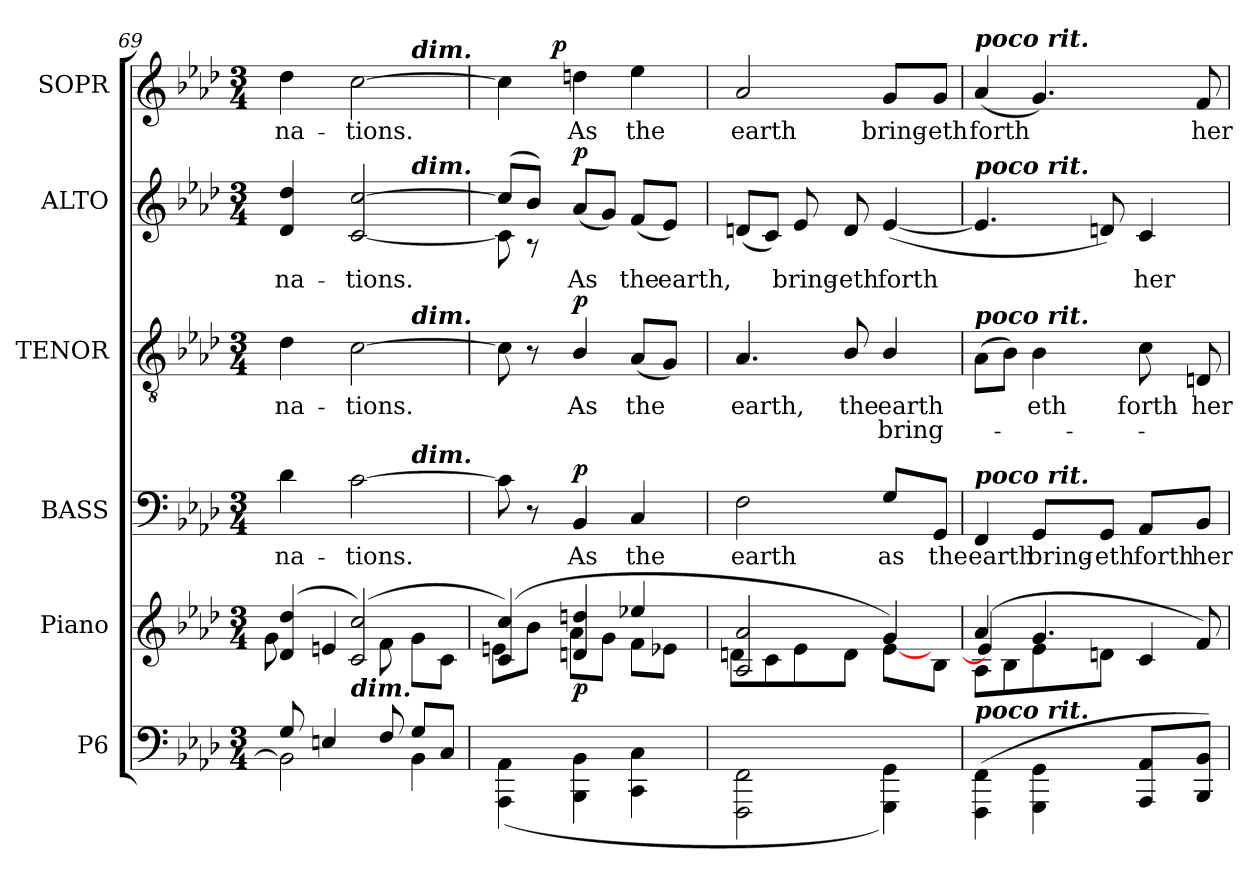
**kern	**kern	**dynam	**kern	**text	**dynam	**kern	**text	**text	**dynam	**kern	**text	**dynam	**kern	**text	**dynam
*part6	*part5	*part5	*part4	*part4	*part4	*part3	*part3	*part3	*part3	*part2	*part2	*part2	*part1	*part1	*part1
*staff6	*staff5	*staff5	*staff4	*staff4	*staff4	*staff3	*staff3	*staff3	*staff3	*staff2	*staff2	*staff2	*staff1	*staff1	*staff1
*I"P6	*I"Piano	*	*I"BASS	*	*	*I"TENOR	*	*	*	*I"ALTO	*	*	*I"SOPR	*	*
*	*	*	*I'B.	*	*	*I'T.	*	*	*	*I'A.	*	*	*I'S.	*	*
!!LO:PB:g=z
*clefF4	*clefG2	*	*clefF4	*	*	*clefGv2	*	*	*	*clefG2	*	*	*clefG2	*	*
*	*	*	*	*	*	*ITrd7c12	*	*	*	*	*	*	*	*	*
*k[b-e-a-d-]	*k[b-e-a-d-]	*	*k[b-e-a-d-]	*	*	*k[b-e-a-d-]	*	*	*	*k[b-e-a-d-]	*	*	*k[b-e-a-d-]	*	*
*A-:	*A-:	*	*A-:	*	*	*A-:	*	*	*	*A-:	*	*	*A-:	*	*
*M3/4	*M3/4	*	*M3/4	*	*	*M3/4	*	*	*	*M3/4	*	*	*M3/4	*	*
=69	=69	=69	=69	=69	=69	=69	=69	=69	=69	=69	=69	=69	=69	=69	=69
*^	*^	*	*	*	*	*	*	*	*	*	*	*	*	*	*
!	!	!	!	!	!	!LO:LY:b:color=#000000	!	!	!	!	!	!	!	!	!	!	!
!	!	!	!	!	!	!	!	!	!LO:LY:b:color=#000000	!	!	!	!	!	!	!	!
!	!	!	!	!	!	!	!	!	!	!	!	!	!LO:LY:b:color=#000000	!	!	!	!
!	!	!	!	!	!	!	!	!	!	!	!	!	!	!	!	!LO:LY:b:color=#000000	!
*	*^	*	*	*	*^	*	*	*^	*	*	*	*^	*	*	*^	*	*
8Gi/	2BB-i\]	4ryy	(4d-i/ 4dd-i	8gi\	.	4d-i\	2ryy	na-	.	4D-i\	2ryy	na-	.	.	4d-i/ 4dd-i	2ryy	na-	.	4dd-i\	2ryy	na-	.
4Eni/	.	.	.	4eni/	.	.	.	.	.	.	.	.	.	.	.	.	.	.	.	.	.	.
!	!	!	!	!	!	!	!	!LO:LY:b:color=#000000	!	!	!	!	!	!	!	!	!	!	!	!	!	!
!	!	!	!	!	!	!	!	!	!	!	!	!LO:LY:b:color=#000000	!	!	!	!	!	!	!	!	!	!
!	!	!	!	!	!	!	!	!	!	!	!	!	!	!	!	!	!LO:LY:b:color=#000000	!	!	!	!	!
!	!	!LO:TX:a:Bi:t=dim.	!	!	!	!	!	!	!	!	!	!	!	!	!	!	!	!	!	!	!	!
!	!	!	!	!	!	!	!	!	!	!	!	!	!	!	!	!	!	!	!	!	!LO:LY:b:color=#000000	!
.	.	2ryy	(2ci/ 2cci)	.	.	[2ci\	.	-tions.	.	[2Ci\	.	-tions.	.	.	[2ci/ [2cci	.	-tions.	.	[2cci\	.	-tions.	.
8Fi/	.	.	.	8fi\	.	.	.	.	.	.	.	.	.	.	.	.	.	.	.	.	.	.
!	!	!	!	!	!	!	!	!	!	!	!	!	!	!	!	!	!	!	!	!LO:TX:a:Bi:t=dim.	!	!
!	!	!	!	!	!	!	!	!	!	!	!	!	!	!	!	!LO:TX:a:Bi:t=dim.	!	!	!	!	!	!
!	!	!	!	!	!	!	!	!	!	!	!LO:TX:a:Bi:t=dim.	!	!	!	!	!	!	!	!	!	!	!
!	!	!	!	!	!	!	!LO:TX:a:Bi:t=dim.	!	!	!	!	!	!	!	!	!	!	!	!	!	!	!
8Gi/L	4BB-i\	.	.	8gi\L	.	.	4ryy	.	.	.	4ryy	.	.	.	.	4ryy	.	.	.	4ryy	.	.
8Ci/J	.	.	.	8ci\J	.	.	.	.	.	.	.	.	.	.	.	.	.	.	.	.	.	.
=70	=70	=70	=70	=70	=70	=70	=70	=70	=70	=70	=70	=70	=70	=70	=70	=70	=70	=70	=70	=70	=70	=70
!LO:N:vis=1	!	!	!	!	!	!	!	!	!	!	!	!	!	!	!	!	!	!	!	!	!	!
*	*v	*v	*	*	*	*v	*v	*	*	*	*	*	*	*	*	*	*	*	*	*	*	*
2.ryy	(4AAA-i\ 4AA-i	(4ci/ 4cci)	8eni\L	.	8ci\]	.	.	8Ci\]	8ryy	.	.	.	(8cci/L]	8ci\]	.	.	4cci\]	8ryy	.	.
.	.	.	8b-i\J	.	8r	.	.	8r	8ryy	.	.	.	8b-i/J)	8r	.	.	.	32ryy	.	.
.	.	.	.	.	.	.	.	.	.	.	.	.	.	.	.	.	.	64ryy	.	.
.	.	.	.	.	.	.	.	.	.	.	.	.	.	.	.	.	.	256ryy	.	.
.	.	.	.	.	.	.	.	.	.	.	.	.	.	.	.	.	.	1024ryy	.	.
.	.	.	.	.	.	.	.	.	.	.	.	.	.	.	.	.	.	2ryy	.	p
!	!	!	!	!	!	!LO:LY:b:color=#000000	!	!	!	!	!	!	!	!	!	!	!	!	!	!
!	!	!	!	!	!	!	!	!	!	!LO:LY:b:color=#000000	!	!	!	!	!	!	!	!	!	!
!	!	!	!	!	!	!	!	!	!	!	!	!	!	!	!LO:LY:b:color=#000000	!	!	!	!	!
!	!	!	!	!	!	!	!	!	!	!	!	!	!	!	!	!	!	!	!LO:LY:b:color=#000000	!
.	4BBB-i\ 4BB-i	4dni/ 4ddni	8a-i\L	p	4BB-i/	As	p	4BB-i/	4ryy	As	.	p	(8a-i/L	4ryy	As	p	4ddni\	.	As	.
.	.	.	8gi\J	.	.	.	.	.	.	.	.	.	8gi/J)	.	.	.	.	.	.	.
!	!	!	!	!	!	!LO:LY:b:color=#000000	!	!	!	!	!	!	!	!	!	!	!	!	!	!
!	!	!	!	!	!	!	!	!	!	!LO:LY:b:color=#000000	!	!	!	!	!	!	!	!	!	!
!	!	!	!	!	!	!	!	!	!	!	!	!	!	!	!LO:LY:b:color=#000000	!	!	!	!	!
!	!	!	!	!	!	!	!	!	!	!	!	!	!	!	!	!	!	!	!LO:LY:b:color=#000000	!
.	4CCi\ 4Ci	4ee-Xi/	8fi\L	.	4Ci/	the	.	(8AA-i/L	4ryy	the	.	.	(8fi/L	4ryy	the	.	4ee-i\	.	the	.
!	!	!	!	!	!	!	!	!	!	!	!	!	!	!	!LO:LY:b:color=#000000	!	!	!	!	!
.	.	.	8e-Xi\J	.	.	.	.	8GGi/J)	.	.	.	.	8e-i/J)	.	earth,	.	.	.	.	.
.	.	.	.	.	.	.	.	.	.	.	.	.	.	.	.	.	.	16ryy	.	.
.	.	.	.	.	.	.	.	.	.	.	.	.	.	.	.	.	.	128ryy	.	.
.	.	.	.	.	.	.	.	.	.	.	.	.	.	.	.	.	.	512.ryy	.	.
=71	=71	=71	=71	=71	=71	=71	=71	=71	=71	=71	=71	=71	=71	=71	=71	=71	=71	=71	=71	=71
!LO:N:vis=1	!	!	!	!	!	!	!	!	!	!	!	!	!	!	!	!	!	!	!	!
*	*	*	*	*	*	*	*	*v	*v	*	*	*	*	*	*	*	*v	*v	*	*
*	*	*	*	*	*	*	*	*	*	*	*	*v	*v	*	*	*	*	*
*	*	*	*	*	*	*	*	*^	*	*	*	*^	*	*	*^	*	*
!	!	!	!	!	!	!LO:LY:b:color=#000000	!	!	!	!	!	!	!	!	!	!	!	!	!	!
*	*	*	*	*	*	*	*	*v	*v	*	*	*	*	*	*	*	*v	*v	*	*
*	*	*	*	*	*	*	*	*	*	*	*	*v	*v	*	*	*	*	*
*	*	*	*	*	*	*	*	*^	*	*	*	*^	*	*	*^	*	*
!	!	!	!	!	!	!	!	!	!	!LO:LY:b:color=#000000	!	!	!	!	!	!	!	!	!	!
*	*	*	*	*	*	*	*	*v	*v	*	*	*	*	*	*	*	*v	*v	*	*
*	*	*	*	*	*	*	*	*	*	*	*	*v	*v	*	*	*	*	*
*	*	*	*	*	*	*	*	*^	*	*	*	*^	*	*	*^	*	*
!	!	!	!	!	!	!	!	!	!	!	!	!	!	!	!	!	!	!	!LO:LY:b:color=#000000	!
*	*	*	*	*	*	*	*	*v	*v	*	*	*	*	*	*	*	*v	*v	*	*
*	*	*	*	*	*	*	*	*	*	*	*	*v	*v	*	*	*	*	*
2.ryy	2FFFi\ 2FFi	2A-i/ 2a-i	8dni\L	.	2Fi\	earth	.	4.AA-i/	earth,	.	.	(8dni/L	.	.	2a-i/	earth	.
.	.	.	8ci\	.	.	.	.	.	.	.	.	8ci/J)	.	.	.	.	.
!	!	!	!	!	!	!	!	!	!	!	!	!	!LO:LY:b:color=#000000	!	!	!	!
.	.	.	8e-i\	.	.	.	.	.	.	.	.	8e-i/	bring-	.	.	.	.
!	!	!	!	!	!	!	!	!	!LO:LY:b:color=#000000	!	!	!	!	!	!	!	!
!	!	!	!	!	!	!	!	!	!	!	!	!	!LO:LY:b:color=#000000	!	!	!	!
.	.	.	8di\J	.	.	.	.	8BB-i/	the	.	.	8di/	-eth	.	.	.	.
!	!	!	!	!	!	!LO:LY:b:color=#000000	!	!	!	!	!	!	!	!	!	!	!
!	!	!	!	!	!	!	!	!	!LO:LY:b:color=#000000	!LO:LY:b:color=#000000	!	!	!	!	!	!	!
!	!	!	!	!	!	!	!	!	!	!	!	!	!LO:LY:b:color=#000000	!	!	!	!
!	!	!	!	!	!	!	!	!	!	!	!	!	!	!	!	!LO:LY:b:color=#000000	!
.	4GGGi\ 4GGi)	4gi/)	[8e-i\L	.	8Gi/L	as	.	4BB-i/	earth	bring-	.	([4e-i/	forth	.	8gi/L	bring-	.
!	!	!	!	!	!	!LO:LY:b:color=#000000	!	!	!	!	!	!	!	!	!	!	!
!	!	!	!	!	!	!	!	!	!	!	!	!	!	!	!	!LO:LY:b:color=#000000	!
.	.	.	8B-i\J	.	8GGi/J	the	.	.	.	.	.	.	.	.	8gi/J	-eth	.
=72	=72	=72	=72	=72	=72	=72	=72	=72	=72	=72	=72	=72	=72	=72	=72	=72	=72
!LO:N:vis=1	!	!	!	!	!	!	!	!	!	!	!	!	!	!	!	!	!
*	*	*	*^	*	*	*	*	*	*	*	*	*	*	*	*	*	*
!	!	!	!	!	!	!	!LO:LY:b:color=#000000	!	!	!	!	!	!	!	!	!	!	!
!	!	!	!	!	!	!	!	!	!	!	!	!	!	!	!	!LO:TX:a:Bi:t=poco rit.	!	!
!	!	!	!	!	!	!	!	!	!	!	!	!	!LO:TX:a:Bi:t=poco rit.	!	!	!	!	!
!	!	!	!	!	!	!	!	!	!LO:TX:a:Bi:t=poco rit.	!	!	!	!	!	!	!	!	!
!	!	!	!	!	!	!LO:TX:a:Bi:t=poco rit.	!	!	!	!	!	!	!	!	!	!	!	!
!LO:TX:a:Bi:t=poco rit.	!	!	!	!	!	!	!	!	!	!	!	!	!	!	!	!	!	!
!	!	!	!	!	!	!	!	!	!	!	!	!	!	!	!	!	!LO:LY:b:color=#000000	!
2.ryy	(4FFFi\ 4FFi	(4a-i/	8A-i\L	4e-i/]	.	4FFi/	earth	.	(8AA-i\L	.	.	.	4.e-i/]	.	.	(4a-i/	forth	.
.	.	.	8B-i\	.	.	.	.	.	8BB-i\J)	.	.	.	.	.	.	.	.	.
!	!	!	!	!	!	!	!LO:LY:b:color=#000000	!	!	!	!	!	!	!	!	!	!	!
!	!	!	!	!	!	!	!	!	!	!LO:LY:b:color=#000000	!	!	!	!	!	!	!	!
.	4GGGi\ 4GGi	4.gi/	8e-i\	4ryy	.	8GGi/L	bring-	.	4BB-i\	-eth	.	.	.	.	.	4.gi/)	.	.
!	!	!	!	!	!	!	!LO:LY:b:color=#000000	!	!	!	!	!	!	!	!	!	!	!
.	.	.	8dni\J	.	.	8GGi/J	-eth	.	.	.	.	.	8dni/)	.	.	.	.	.
!	!	!	!	!	!	!	!LO:LY:b:color=#000000	!	!	!	!	!	!	!	!	!	!	!
!	!	!	!	!	!	!	!	!	!	!LO:LY:b:color=#000000	!	!	!	!	!	!	!	!
!	!	!	!	!	!	!	!	!	!	!	!	!	!	!LO:LY:b:color=#000000	!	!	!	!
.	8AAA-i/ 8AA-iL	.	4ci/	4ryy	.	8AA-i/L	forth	.	8Ci\	forth	.	.	4ci/	her	.	.	.	.
!	!	!	!	!	!	!	!LO:LY:b:color=#000000	!	!	!	!	!	!	!	!	!	!	!
!	!	!	!	!	!	!	!	!	!	!LO:LY:b:color=#000000	!	!	!	!	!	!	!	!
!	!	!	!	!	!	!	!	!	!	!	!	!	!	!	!	!	!LO:LY:b:color=#000000	!
.	8BBB-i/ 8BB-iJ)	8fi/)	.	.	.	8BB-i/J	her	.	8DDni/	her	.	.	.	.	.	8fi/	her	.
*v	*v	*	*	*	*	*	*	*	*	*	*	*	*	*	*	*	*	*
*	*v	*v	*v	*	*	*	*	*	*	*	*	*	*	*	*	*	*
=	=	=	=	=	=	=	=	=	=	=	=	=	=	=	=
*-	*-	*-	*-	*-	*-	*-	*-	*-	*-	*-	*-	*-	*-	*-	*-
